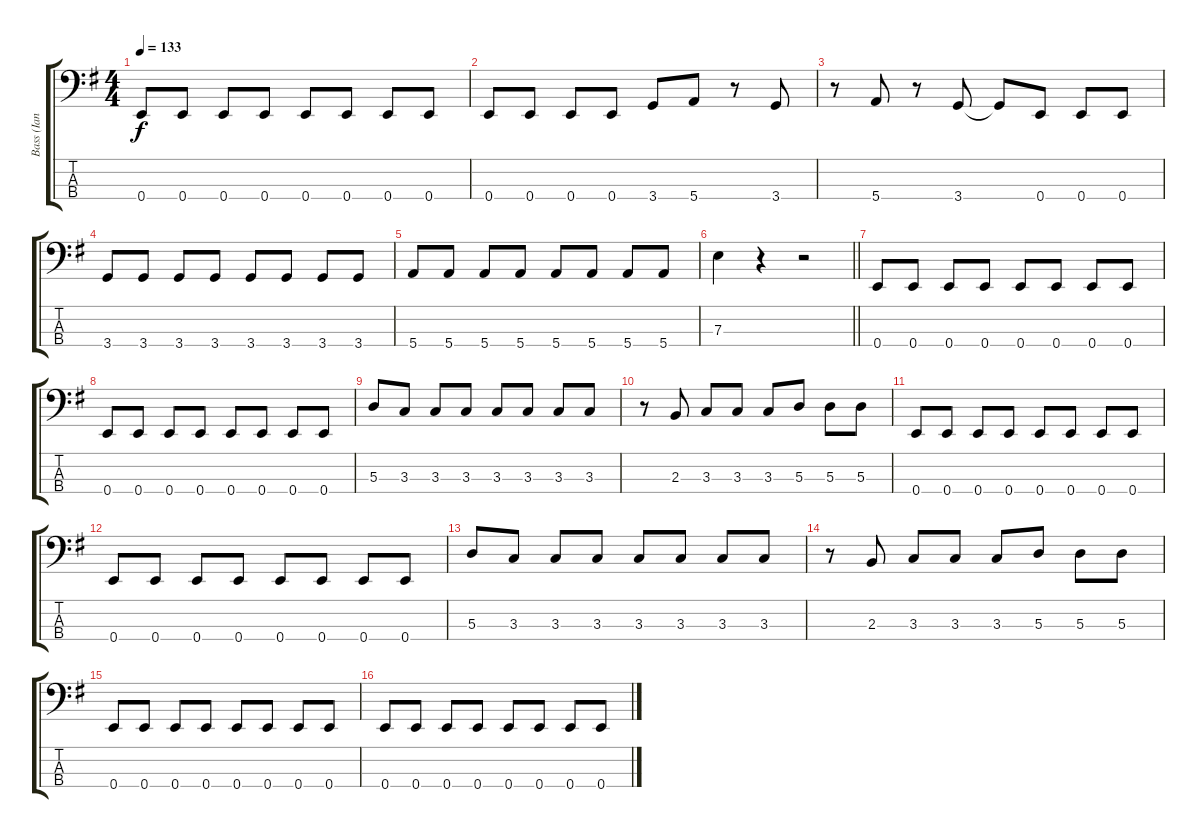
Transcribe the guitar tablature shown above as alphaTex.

\track ("Bass (Ian Hill)" "Bass (Ian ") {instrument electricbassfinger}
\staff {score tabs}
\tuning (G2 D2 A1 E1) {hide}
\ts (4 4)
\tempo 133
\clef f4
\ks g
0.4.8{dy f} 0.4.8 0.4.8 0.4.8 0.4.8 0.4.8 0.4.8 0.4.8 |
0.4.8 0.4.8 0.4.8 0.4.8 3.4.8 5.4.8 r.8 3.4.8 |
r.8 5.4.8 r.8 3.4.8 3.4{t}.8 0.4.8 0.4.8 0.4.8 |
3.4.8 3.4.8 3.4.8 3.4.8 3.4.8 3.4.8 3.4.8 3.4.8 |
5.4.8 5.4.8 5.4.8 5.4.8 5.4.8 5.4.8 5.4.8 5.4.8 |
\barLineRight lightlight
7.3.4 r.4 r.2 |
0.4.8 0.4.8 0.4.8 0.4.8 0.4.8 0.4.8 0.4.8 0.4.8 |
0.4.8 0.4.8 0.4.8 0.4.8 0.4.8 0.4.8 0.4.8 0.4.8 |
5.3.8 3.3.8 3.3.8 3.3.8 3.3.8 3.3.8 3.3.8 3.3.8 |
r.8 2.3.8 3.3.8 3.3.8 3.3.8 5.3.8 5.3.8 5.3.8 |
0.4.8 0.4.8 0.4.8 0.4.8 0.4.8 0.4.8 0.4.8 0.4.8 |
0.4.8 0.4.8 0.4.8 0.4.8 0.4.8 0.4.8 0.4.8 0.4.8 |
5.3.8 3.3.8 3.3.8 3.3.8 3.3.8 3.3.8 3.3.8 3.3.8 |
r.8 2.3.8 3.3.8 3.3.8 3.3.8 5.3.8 5.3.8 5.3.8 |
0.4.8 0.4.8 0.4.8 0.4.8 0.4.8 0.4.8 0.4.8 0.4.8 |
0.4.8 0.4.8 0.4.8 0.4.8 0.4.8 0.4.8 0.4.8 0.4.8
